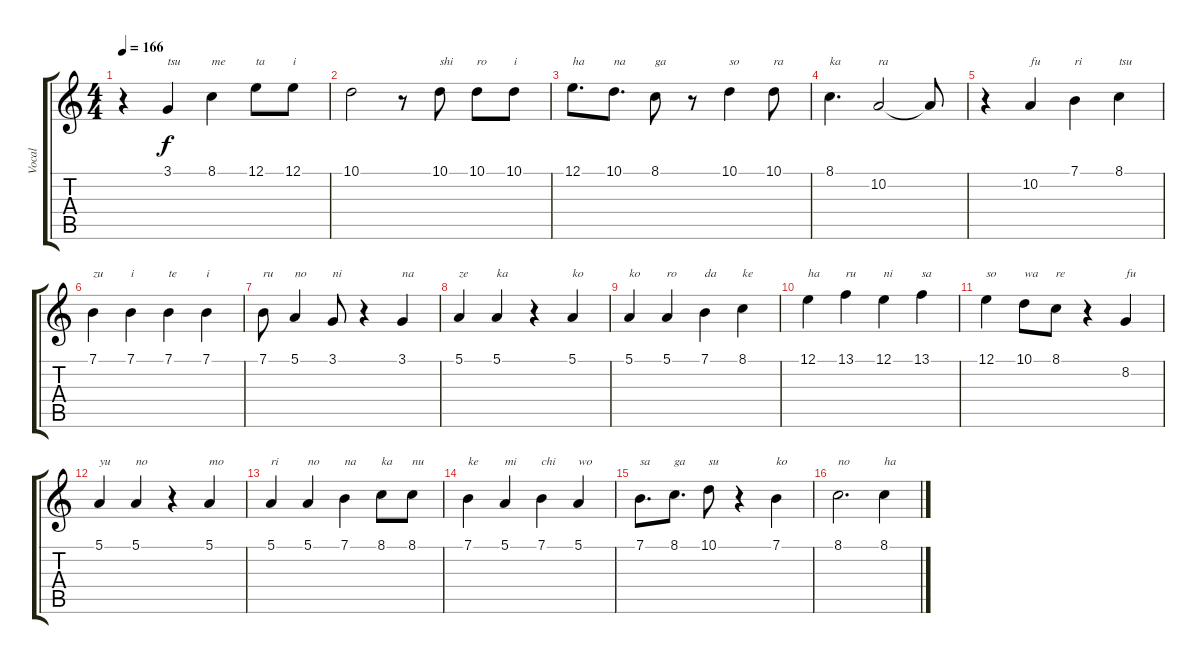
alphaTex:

\track ("Vocal" "Vocal") {instrument flute}
\staff {score tabs}
\tuning (E4 B3 G3 D3 A2 E2) {hide}
\ts (4 4)
\tempo 166
\clef g2
\ks c
r.4{dy f} 3.1.4{txt "tsu"} 8.1.4{txt "me"} 12.1.8{txt "ta"} 12.1.8{txt "i"} |
10.1.2 r.8 10.1.8{txt "shi"} 10.1.8{txt "ro"} 10.1.8{txt "i"} |
12.1.8{d txt "ha"} 10.1.8{d txt "na"} 8.1.8{txt "ga"} r.8 10.1.4{txt "so"} 10.1.8{txt "ra"} |
8.1.4{d txt "ka"} 10.2.2{txt "ra"} 10.2{t}.8 |
r.4 10.2.4{txt "fu"} 7.1.4{txt "ri"} 8.1.4{txt "tsu"} |
7.1.4{txt "zu"} 7.1.4{txt "i"} 7.1.4{txt "te"} 7.1.4{txt "i"} |
7.1.8{txt "ru"} 5.1.4{txt "no"} 3.1.8{txt "ni"} r.4 3.1.4{txt "na"} |
5.1.4{txt "ze"} 5.1.4{txt "ka"} r.4 5.1.4{txt "ko"} |
5.1.4{txt "ko"} 5.1.4{txt "ro"} 7.1.4{txt "da"} 8.1.4{txt "ke"} |
12.1.4{txt "ha"} 13.1.4{txt "ru"} 12.1.4{txt "ni"} 13.1.4{txt "sa"} |
12.1.4{txt "so"} 10.1.8{txt "wa"} 8.1.8{txt "re"} r.4 8.2.4{txt "fu"} |
5.1.4{txt "yu"} 5.1.4{txt "no"} r.4 5.1.4{txt "mo"} |
5.1.4{txt "ri"} 5.1.4{txt "no"} 7.1.4{txt "na"} 8.1.8{txt "ka"} 8.1.8{txt "nu"} |
7.1.4{txt "ke"} 5.1.4{txt "mi"} 7.1.4{txt "chi"} 5.1.4{txt "wo"} |
7.1.8{d txt "sa"} 8.1.8{d txt "ga"} 10.1.8{txt "su"} r.4 7.1.4{txt "ko"} |
8.1.2{d txt "no"} 8.1.4{txt "ha"}
